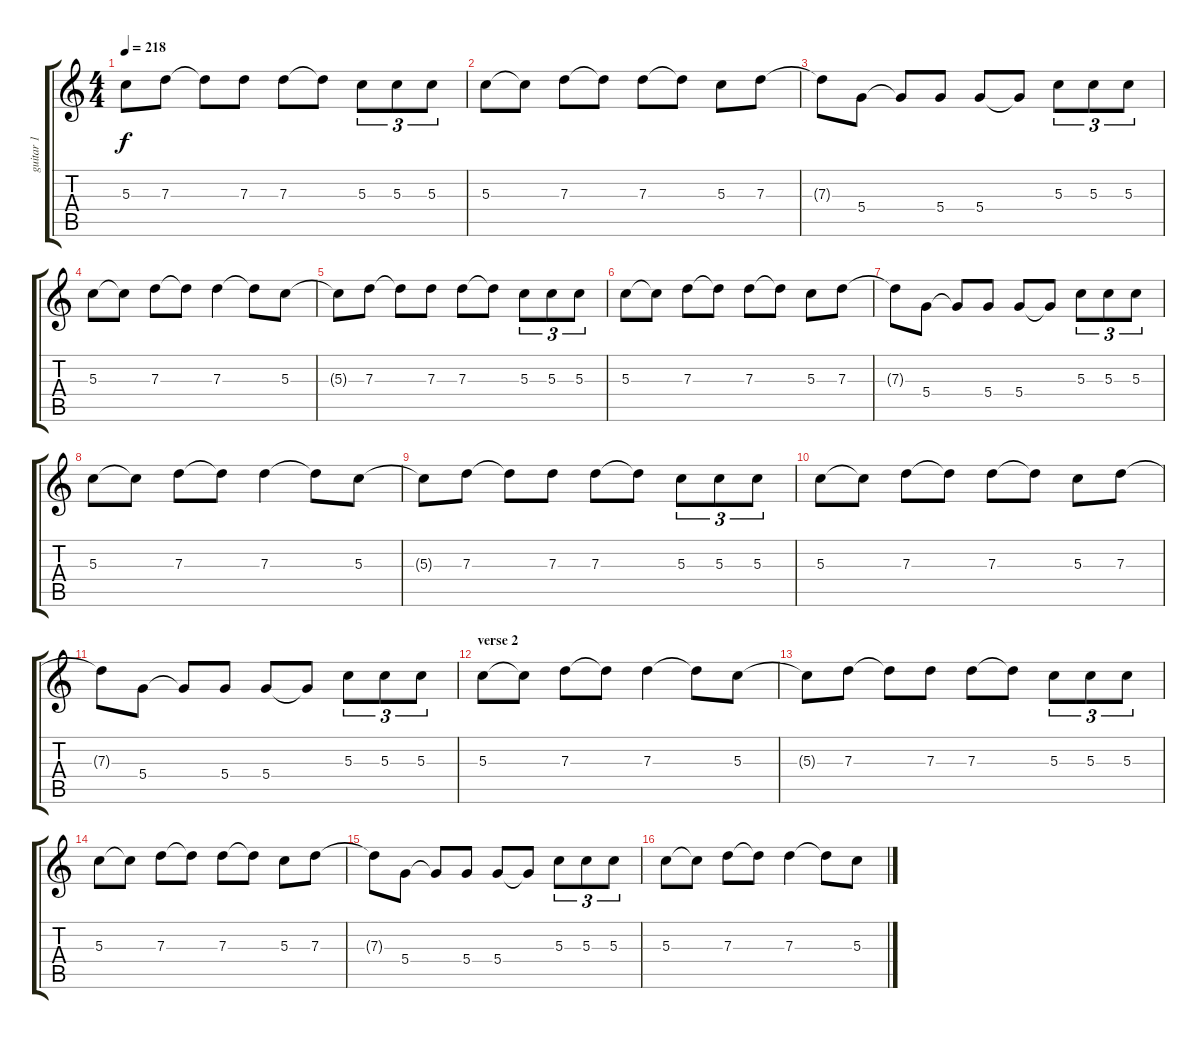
\track ("guitar 1" "guitar 1") {instrument electricguitarjazz}
\staff {score tabs}
\tuning (E4 B3 G3 D3 A2 E2) {hide}
\ts (4 4)
\tempo 218
\clef g2
\ks c
5.3{t}.8{dy f} 7.3.8 7.3{t}.8 7.3.8 7.3.8 7.3{t}.8 5.3.8{tu (3 2)} 5.3.8{tu (3 2)} 5.3.8{tu (3 2)} |
5.3.8 5.3{t}.8 7.3.8 7.3{t}.8 7.3.8 7.3{t}.8 5.3.8 7.3.8 |
7.3{t}.8 5.4.8 5.4{t}.8 5.4.8 5.4.8 5.4{t}.8 5.3.8{tu (3 2)} 5.3.8{tu (3 2)} 5.3.8{tu (3 2)} |
5.3.8 5.3{t}.8 7.3.8 7.3{t}.8 7.3.4 7.3{t}.8 5.3.8 |
5.3{t}.8 7.3.8 7.3{t}.8 7.3.8 7.3.8 7.3{t}.8 5.3.8{tu (3 2)} 5.3.8{tu (3 2)} 5.3.8{tu (3 2)} |
5.3.8 5.3{t}.8 7.3.8 7.3{t}.8 7.3.8 7.3{t}.8 5.3.8 7.3.8 |
7.3{t}.8 5.4.8 5.4{t}.8 5.4.8 5.4.8 5.4{t}.8 5.3.8{tu (3 2)} 5.3.8{tu (3 2)} 5.3.8{tu (3 2)} |
5.3.8 5.3{t}.8 7.3.8 7.3{t}.8 7.3.4 7.3{t}.8 5.3.8 |
5.3{t}.8 7.3.8 7.3{t}.8 7.3.8 7.3.8 7.3{t}.8 5.3.8{tu (3 2)} 5.3.8{tu (3 2)} 5.3.8{tu (3 2)} |
5.3.8 5.3{t}.8 7.3.8 7.3{t}.8 7.3.8 7.3{t}.8 5.3.8 7.3.8 |
7.3{t}.8 5.4.8 5.4{t}.8 5.4.8 5.4.8 5.4{t}.8 5.3.8{tu (3 2)} 5.3.8{tu (3 2)} 5.3.8{tu (3 2)} |
\section ("" "verse 2")
5.3.8 5.3{t}.8 7.3.8 7.3{t}.8 7.3.4 7.3{t}.8 5.3.8 |
5.3{t}.8 7.3.8 7.3{t}.8 7.3.8 7.3.8 7.3{t}.8 5.3.8{tu (3 2)} 5.3.8{tu (3 2)} 5.3.8{tu (3 2)} |
5.3.8 5.3{t}.8 7.3.8 7.3{t}.8 7.3.8 7.3{t}.8 5.3.8 7.3.8 |
7.3{t}.8 5.4.8 5.4{t}.8 5.4.8 5.4.8 5.4{t}.8 5.3.8{tu (3 2)} 5.3.8{tu (3 2)} 5.3.8{tu (3 2)} |
5.3.8 5.3{t}.8 7.3.8 7.3{t}.8 7.3.4 7.3{t}.8 5.3.8
